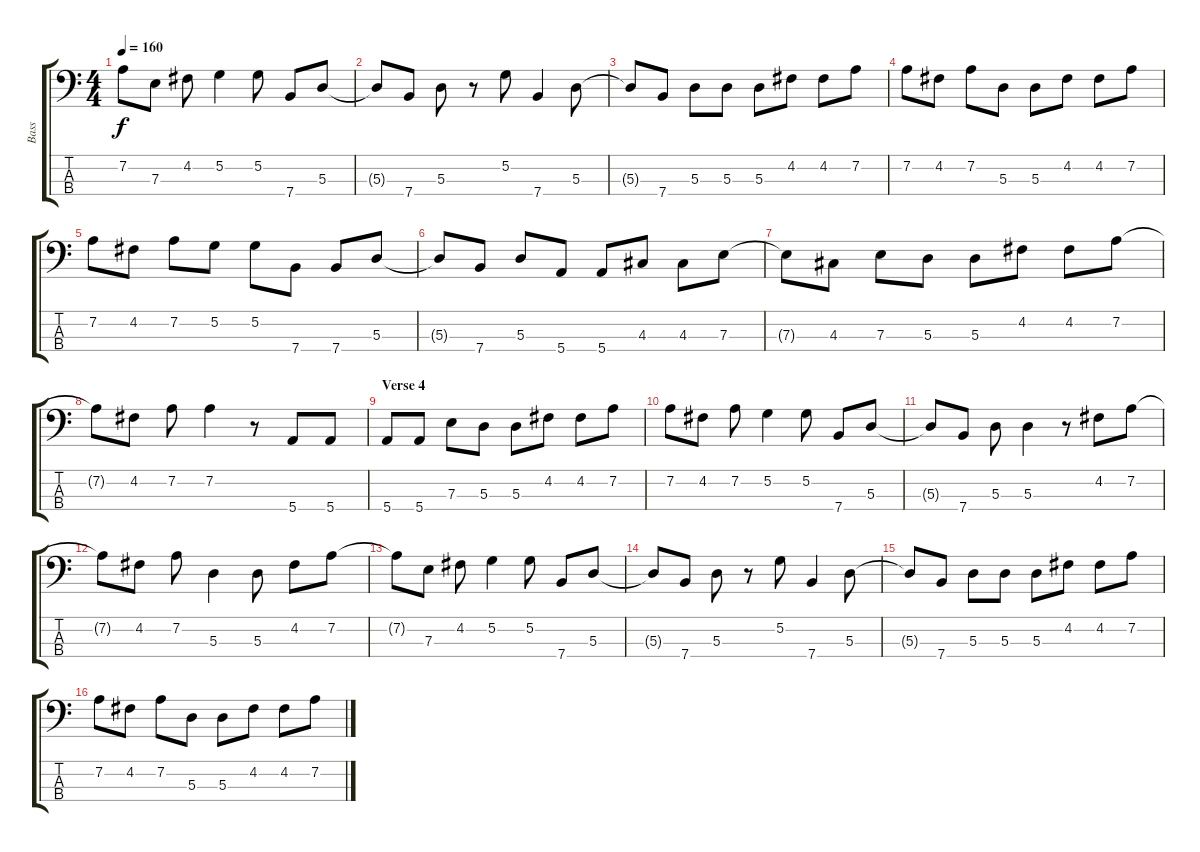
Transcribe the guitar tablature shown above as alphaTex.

\track ("Bass" "Bass") {instrument electricbasspick}
\staff {score tabs}
\tuning (G2 D2 A1 E1) {hide}
\ts (4 4)
\tempo 160
\clef f4
\ks c
7.2{t}.8{dy f} 7.3.8 4.2.8 5.2.4 5.2.8 7.4.8 5.3.8 |
5.3{t}.8 7.4.8 5.3.8 r.8 5.2.8 7.4.4 5.3.8 |
5.3{t}.8 7.4.8 5.3.8 5.3.8 5.3.8 4.2.8 4.2.8 7.2.8 |
7.2.8 4.2.8 7.2.8 5.3.8 5.3.8 4.2.8 4.2.8 7.2.8 |
7.2.8 4.2.8 7.2.8 5.2.8 5.2.8 7.4.8 7.4.8 5.3.8 |
5.3{t}.8 7.4.8 5.3.8 5.4.8 5.4.8 4.3.8 4.3.8 7.3.8 |
7.3{t}.8 4.3.8 7.3.8 5.3.8 5.3.8 4.2.8 4.2.8 7.2.8 |
7.2{t}.8 4.2.8 7.2.8 7.2.4 r.8 5.4.8 5.4.8 |
\section ("" "Verse 4")
5.4.8 5.4.8 7.3.8 5.3.8 5.3.8 4.2.8 4.2.8 7.2.8 |
7.2.8 4.2.8 7.2.8 5.2.4 5.2.8 7.4.8 5.3.8 |
5.3{t}.8 7.4.8 5.3.8 5.3.4 r.8 4.2.8 7.2.8 |
7.2{t}.8 4.2.8 7.2.8 5.3.4 5.3.8 4.2.8 7.2.8 |
7.2{t}.8 7.3.8 4.2.8 5.2.4 5.2.8 7.4.8 5.3.8 |
5.3{t}.8 7.4.8 5.3.8 r.8 5.2.8 7.4.4 5.3.8 |
5.3{t}.8 7.4.8 5.3.8 5.3.8 5.3.8 4.2.8 4.2.8 7.2.8 |
7.2.8 4.2.8 7.2.8 5.3.8 5.3.8 4.2.8 4.2.8 7.2.8
